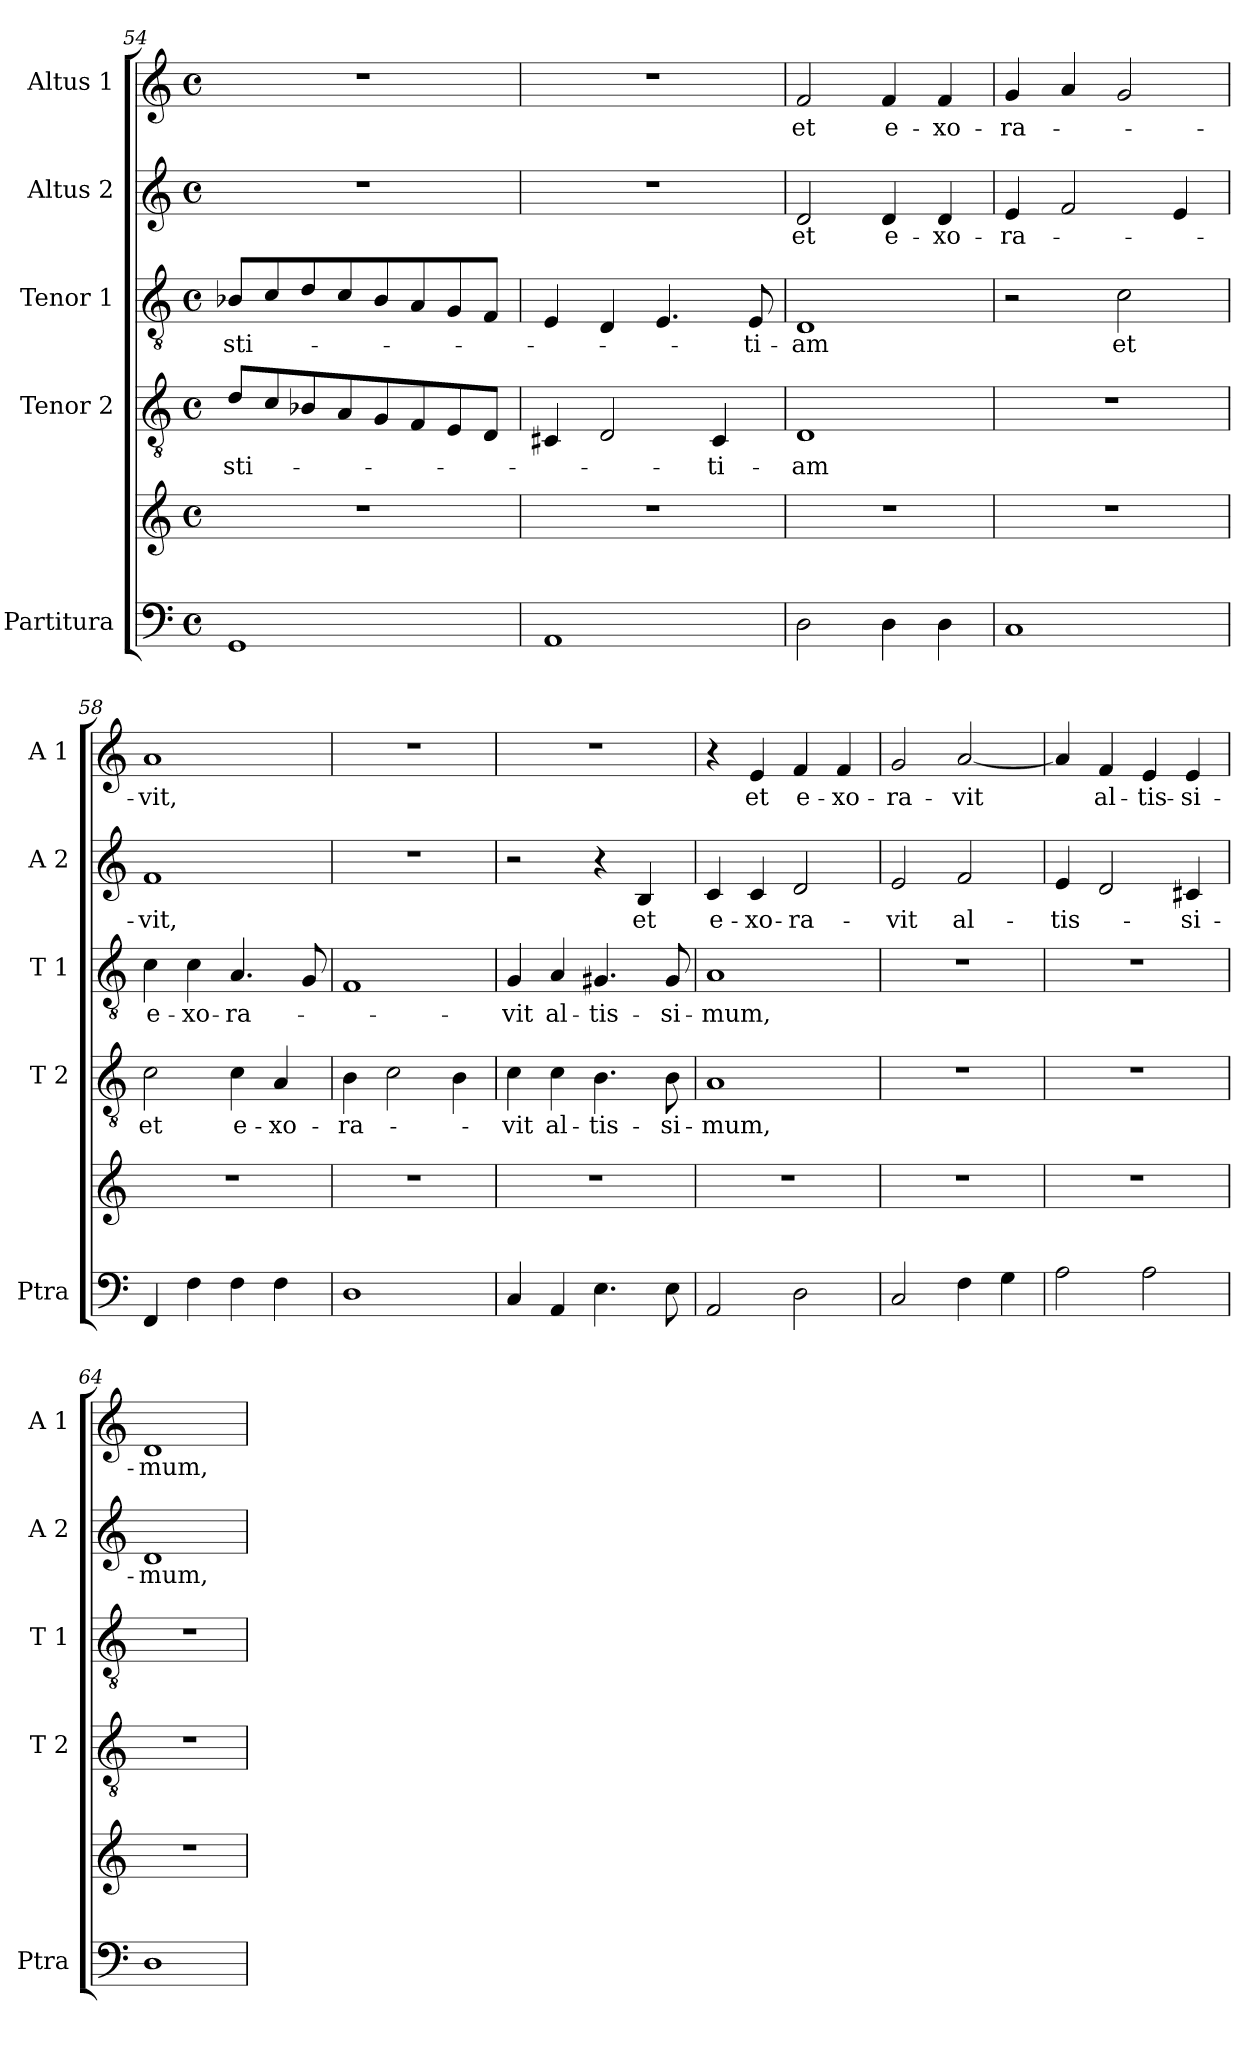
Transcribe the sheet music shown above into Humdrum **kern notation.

**kern	**kern	**kern	**text	**kern	**text	**kern	**text	**kern	**text
*part5	*part5	*part4	*part4	*part3	*part3	*part2	*part2	*part1	*part1
*staff6	*staff5	*staff4	*staff4	*staff3	*staff3	*staff2	*staff2	*staff1	*staff1
*I"Partitura	*	*I"Tenor 2	*	*I"Tenor 1	*	*I"Altus 2	*	*I"Altus 1	*
*I'Ptra	*	*I'T 2	*	*I'T 1	*	*I'A 2	*	*I'A 1	*
*clefF4	*clefG2	*clefGv2	*	*clefGv2	*	*clefG2	*	*clefG2	*
*k[]	*k[]	*k[]	*	*k[]	*	*k[]	*	*k[]	*
*C:	*C:	*C:	*	*C:	*	*C:	*	*C:	*
*M4/4	*M4/4	*M4/4	*	*M4/4	*	*M4/4	*	*M4/4	*
*met(c)	*met(c)	*met(c)	*	*met(c)	*	*met(c)	*	*met(c)	*
=54	=54	=54	=54	=54	=54	=54	=54	=54	=54
!	!	!	!LO:LY:b	!	!LO:LY:b	!	!	!	!
1GG	1r	8d/L	-sti-	8B-X/L	-sti-	1r	.	1r	.
.	.	8c/	.	8c/	.	.	.	.	.
.	.	8B-X/	.	8d/	.	.	.	.	.
.	.	8A/	.	8c/	.	.	.	.	.
.	.	8G/	.	8B-/	.	.	.	.	.
.	.	8F/	.	8A/	.	.	.	.	.
.	.	8E/	.	8G/	.	.	.	.	.
.	.	8D/J	.	8F/J	.	.	.	.	.
=55	=55	=55	=55	=55	=55	=55	=55	=55	=55
1AA	1r	4C#X/	.	4E/	.	1r	.	1r	.
.	.	2D/	.	4D/	.	.	.	.	.
.	.	.	.	4.E/	.	.	.	.	.
!	!	!	!LO:LY:b	!	!	!	!	!	!
.	.	4C#/	-ti-	.	.	.	.	.	.
!	!	!	!	!	!LO:LY:b	!	!	!	!
.	.	.	.	8E/	-ti-	.	.	.	.
=56	=56	=56	=56	=56	=56	=56	=56	=56	=56
!	!	!	!LO:LY:b	!	!LO:LY:b	!	!LO:LY:b	!	!LO:LY:b
2D\	1r	1D	-am	1D	-am	2d/	et	2f/	et
!	!	!	!	!	!	!	!LO:LY:b	!	!LO:LY:b
4D\	.	.	.	.	.	4d/	e-	4f/	e-
!	!	!	!	!	!	!	!LO:LY:b	!	!LO:LY:b
4D\	.	.	.	.	.	4d/	-xo-	4f/	-xo-
=57	=57	=57	=57	=57	=57	=57	=57	=57	=57
!	!	!	!	!	!	!	!LO:LY:b	!	!LO:LY:b
1C	1r	1r	.	2r	.	4e/	-ra-	4g/	-ra-
.	.	.	.	.	.	2f/	.	4a/	.
!	!	!	!	!	!LO:LY:b	!	!	!	!
.	.	.	.	2c\	et	.	.	2g/	.
.	.	.	.	.	.	4e/	.	.	.
=58	=58	=58	=58	=58	=58	=58	=58	=58	=58
!	!	!	!LO:LY:b	!	!LO:LY:b	!	!LO:LY:b	!	!LO:LY:b
4FF/	1r	2c\	et	4c\	e-	1f	-vit,	1a	-vit,
!	!	!	!	!	!LO:LY:b	!	!	!	!
4F\	.	.	.	4c\	-xo-	.	.	.	.
!	!	!	!LO:LY:b	!	!LO:LY:b	!	!	!	!
4F\	.	4c\	e-	4.A/	-ra-	.	.	.	.
!	!	!	!LO:LY:b	!	!	!	!	!	!
4F\	.	4A/	-xo-	.	.	.	.	.	.
.	.	.	.	8G/	.	.	.	.	.
!!LO:LB:g=z
=59	=59	=59	=59	=59	=59	=59	=59	=59	=59
!	!	!	!LO:LY:b	!	!	!	!	!	!
1D	1r	4B\	-ra-	1F	.	1r	.	1r	.
.	.	2c\	.	.	.	.	.	.	.
.	.	4B\	.	.	.	.	.	.	.
=60	=60	=60	=60	=60	=60	=60	=60	=60	=60
!	!	!	!LO:LY:b	!	!LO:LY:b	!	!	!	!
4C/	1r	4c\	-vit	4G/	-vit	2r	.	1r	.
!	!	!	!LO:LY:b	!	!LO:LY:b	!	!	!	!
4AA/	.	4c\	al-	4A/	al-	.	.	.	.
!	!	!	!LO:LY:b	!	!LO:LY:b	!	!	!	!
4.E\	.	4.B\	-tis-	4.G#X/	-tis-	4r	.	.	.
!	!	!	!	!	!	!	!LO:LY:b	!	!
.	.	.	.	.	.	4B/	et	.	.
!	!	!	!LO:LY:b	!	!LO:LY:b	!	!	!	!
8E\	.	8B\	-si-	8G#/	-si-	.	.	.	.
=61	=61	=61	=61	=61	=61	=61	=61	=61	=61
!	!	!	!LO:LY:b	!	!LO:LY:b	!	!LO:LY:b	!	!
2AA/	1r	1A	-mum,	1A	-mum,	4c/	e-	4r	.
!	!	!	!	!	!	!	!LO:LY:b	!	!LO:LY:b
.	.	.	.	.	.	4c/	-xo-	4e/	et
!	!	!	!	!	!	!	!LO:LY:b	!	!LO:LY:b
2D\	.	.	.	.	.	2d/	-ra-	4f/	e-
!	!	!	!	!	!	!	!	!	!LO:LY:b
.	.	.	.	.	.	.	.	4f/	-xo-
=62	=62	=62	=62	=62	=62	=62	=62	=62	=62
!	!	!	!	!	!	!	!LO:LY:b	!	!LO:LY:b
2C/	1r	1r	.	1r	.	2e/	-vit	2g/	-ra-
!	!	!	!	!	!	!	!LO:LY:b	!	!LO:LY:b
4F\	.	.	.	.	.	2f/	al-	[2a/	-vit
4G\	.	.	.	.	.	.	.	.	.
=63	=63	=63	=63	=63	=63	=63	=63	=63	=63
!	!	!	!	!	!	!	!LO:LY:b	!	!
2A\	1r	1r	.	1r	.	4e/	-tis-	4a/]	.
!	!	!	!	!	!	!	!	!	!LO:LY:b
.	.	.	.	.	.	2d/	.	4f/	al-
!	!	!	!	!	!	!	!	!	!LO:LY:b
2A\	.	.	.	.	.	.	.	4e/	-tis-
!	!	!	!	!	!	!	!LO:LY:b	!	!LO:LY:b
.	.	.	.	.	.	4c#X/	-si-	4e/	-si-
=64	=64	=64	=64	=64	=64	=64	=64	=64	=64
!	!	!	!	!	!	!	!LO:LY:b	!	!LO:LY:b
1D	1r	1r	.	1r	.	1d	-mum,	1d	-mum,
=	=	=	=	=	=	=	=	=	=
*-	*-	*-	*-	*-	*-	*-	*-	*-	*-
